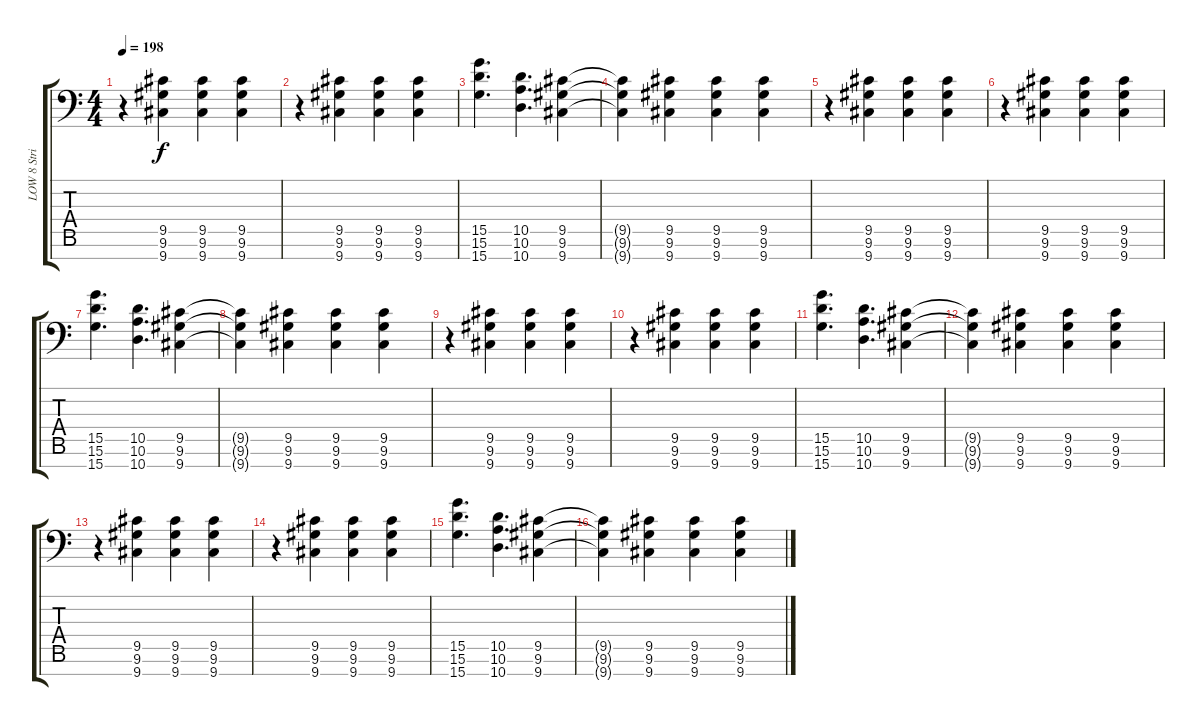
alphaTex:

\track ("LOW 8 String LEFT" "LOW 8 Stri") {instrument electricguitarclean}
\staff {score tabs}
\tuning (B3 Gb3 E3 B2 E2 B1 E1) {hide}
\ts (4 4)
\tempo 198
\clef f4
\ks c
r.4{dy f} (9.5 9.6 9.7).4 (9.5 9.6 9.7).4 (9.5 9.6 9.7).4 |
r.4 (9.5 9.6 9.7).4 (9.5 9.6 9.7).4 (9.5 9.6 9.7).4 |
(15.5 15.6 15.7).4{d beam merge} (10.5 10.6 10.7).4{d} (9.5 9.6 9.7).4 |
(9.5{t} 9.6{t} 9.7{t}).4 (9.5 9.6 9.7).4 (9.5 9.6 9.7).4 (9.5 9.6 9.7).4 |
r.4 (9.5 9.6 9.7).4 (9.5 9.6 9.7).4 (9.5 9.6 9.7).4 |
r.4 (9.5 9.6 9.7).4 (9.5 9.6 9.7).4 (9.5 9.6 9.7).4 |
(15.5 15.6 15.7).4{d beam merge} (10.5 10.6 10.7).4{d} (9.5 9.6 9.7).4 |
(9.5{t} 9.6{t} 9.7{t}).4 (9.5 9.6 9.7).4 (9.5 9.6 9.7).4 (9.5 9.6 9.7).4 |
r.4 (9.5 9.6 9.7).4 (9.5 9.6 9.7).4 (9.5 9.6 9.7).4 |
r.4 (9.5 9.6 9.7).4 (9.5 9.6 9.7).4 (9.5 9.6 9.7).4 |
(15.5 15.6 15.7).4{d beam merge} (10.5 10.6 10.7).4{d} (9.5 9.6 9.7).4 |
(9.5{t} 9.6{t} 9.7{t}).4 (9.5 9.6 9.7).4 (9.5 9.6 9.7).4 (9.5 9.6 9.7).4 |
r.4 (9.5 9.6 9.7).4 (9.5 9.6 9.7).4 (9.5 9.6 9.7).4 |
r.4 (9.5 9.6 9.7).4 (9.5 9.6 9.7).4 (9.5 9.6 9.7).4 |
(15.5 15.6 15.7).4{d beam merge} (10.5 10.6 10.7).4{d} (9.5 9.6 9.7).4 |
(9.5{t} 9.6{t} 9.7{t}).4 (9.5 9.6 9.7).4 (9.5 9.6 9.7).4 (9.5 9.6 9.7).4
